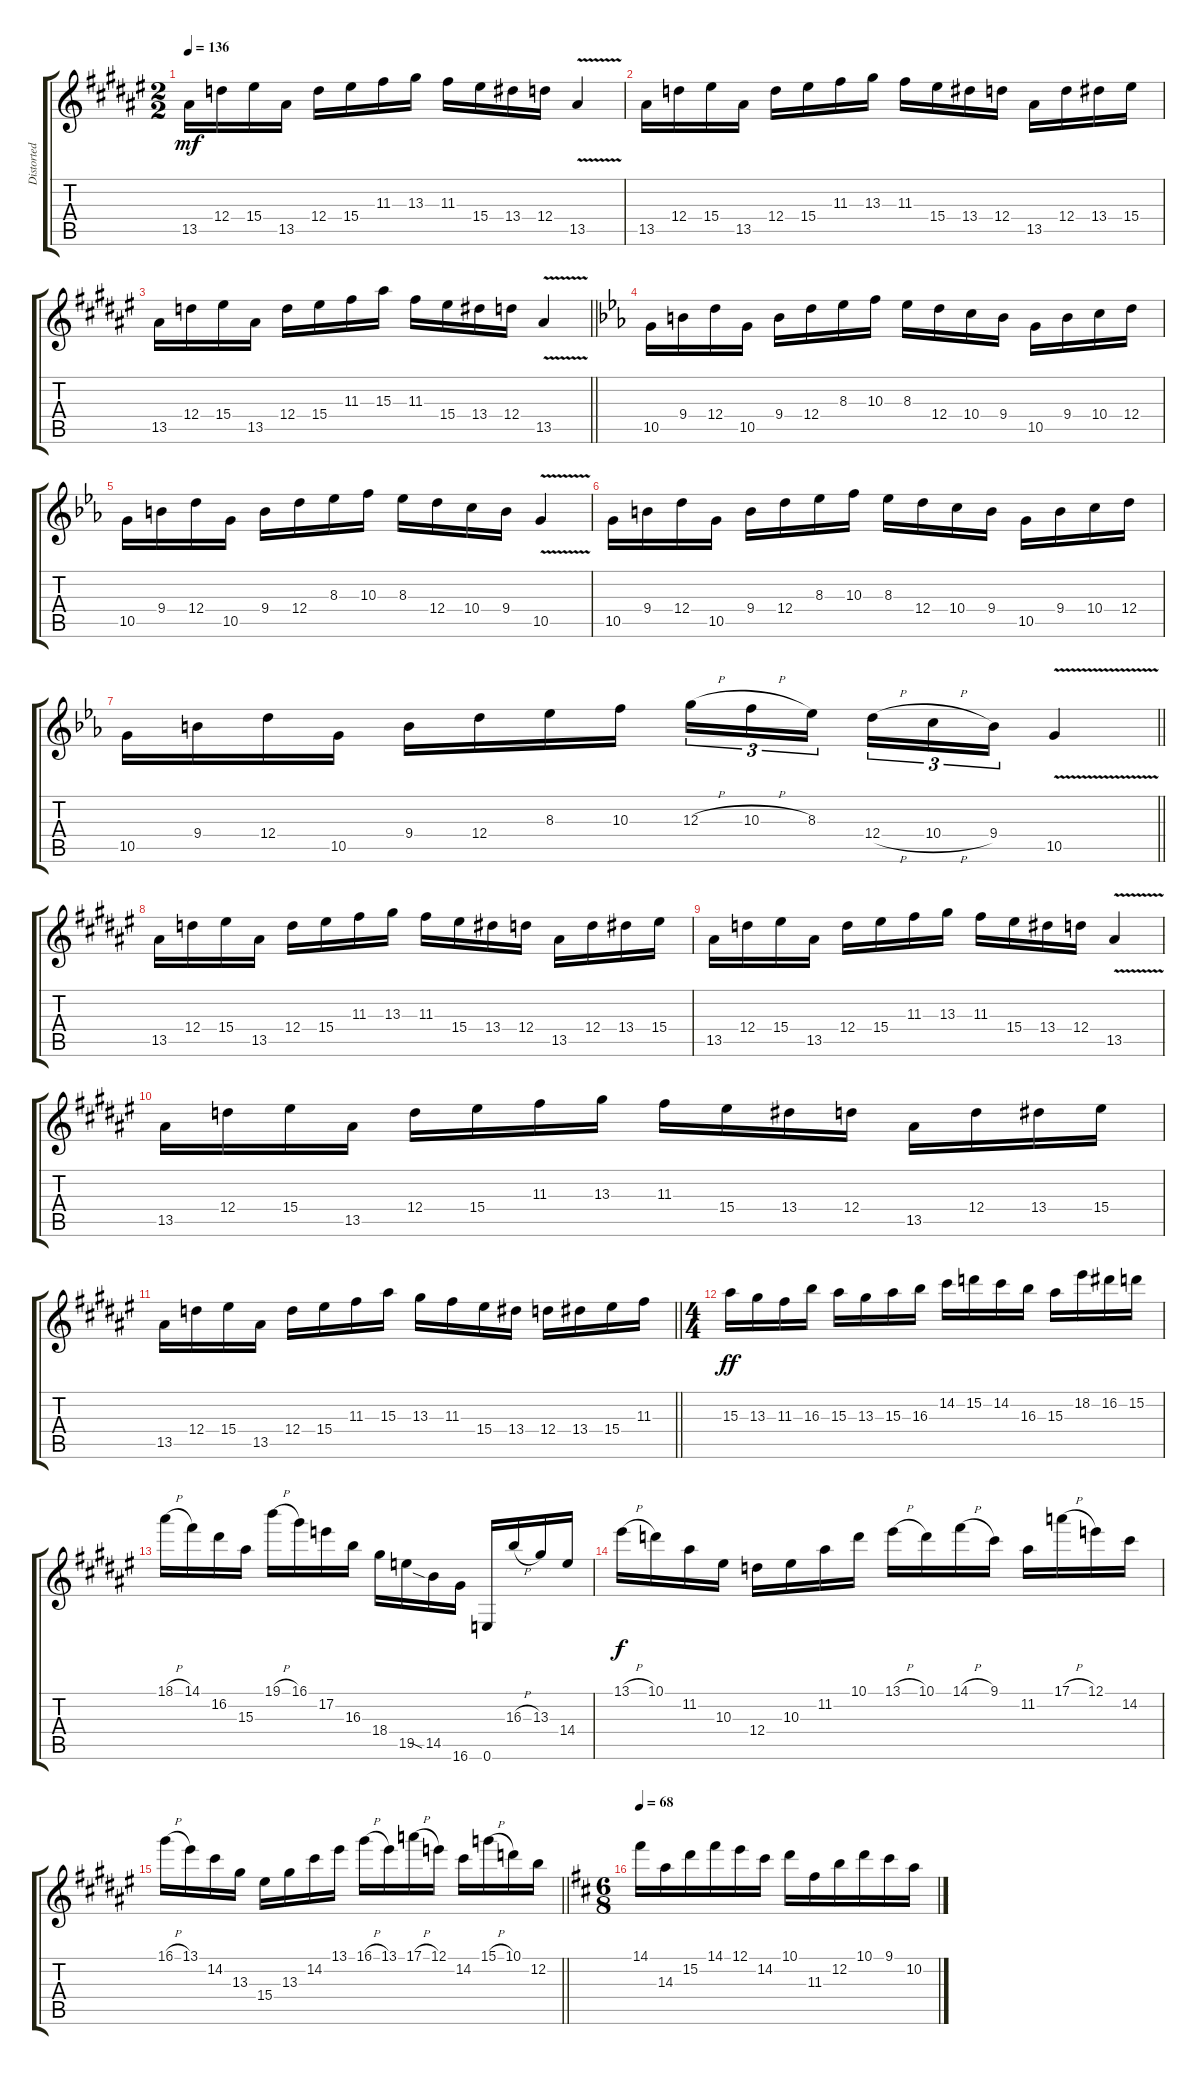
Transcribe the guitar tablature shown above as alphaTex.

\track ("Distorted [Right]" "Distorted ") {instrument overdrivenguitar}
\staff {score tabs}
\tuning (E4 B3 G3 D3 A2 E2) {hide}
\ts (2 2)
\tempo 136
\clef g2
\ks f#
13.5.16{dy mf} 12.4.16 15.4.16 13.5.16 12.4.16 15.4.16 11.3.16 13.3.16 11.3.16 15.4.16 13.4.16 12.4.16 13.5{v}.4 |
13.5.16 12.4.16 15.4.16 13.5.16 12.4.16 15.4.16 11.3.16 13.3.16 11.3.16 15.4.16 13.4.16 12.4.16 13.5.16 12.4.16 13.4.16 15.4.16 |
\barLineRight lightlight
13.5.16 12.4.16 15.4.16 13.5.16 12.4.16 15.4.16 11.3.16 15.3.16 11.3.16 15.4.16 13.4.16 12.4.16 13.5{v}.4 |
\ks eb
10.5.16 9.4.16 12.4.16 10.5.16 9.4.16 12.4.16 8.3.16 10.3.16 8.3.16 12.4.16 10.4.16 9.4.16 10.5.16 9.4.16 10.4.16 12.4.16 |
10.5.16 9.4.16 12.4.16 10.5.16 9.4.16 12.4.16 8.3.16 10.3.16 8.3.16 12.4.16 10.4.16 9.4.16 10.5{v}.4 |
10.5.16 9.4.16 12.4.16 10.5.16 9.4.16 12.4.16 8.3.16 10.3.16 8.3.16 12.4.16 10.4.16 9.4.16 10.5.16 9.4.16 10.4.16 12.4.16 |
\barLineRight lightlight
10.5.16 9.4.16 12.4.16 10.5.16 9.4.16 12.4.16 8.3.16 10.3.16 12.3{h}.16{tu (3 2)} 10.3{h}.16{tu (3 2)} 8.3.16{tu (3 2) beam splitsecondary} 12.4{h}.16{tu (3 2)} 10.4{h}.16{tu (3 2)} 9.4.16{tu (3 2)} 10.5{v}.4 |
\ks f#
13.5.16 12.4.16 15.4.16 13.5.16 12.4.16 15.4.16 11.3.16 13.3.16 11.3.16 15.4.16 13.4.16 12.4.16 13.5.16 12.4.16 13.4.16 15.4.16 |
13.5.16 12.4.16 15.4.16 13.5.16 12.4.16 15.4.16 11.3.16 13.3.16 11.3.16 15.4.16 13.4.16 12.4.16 13.5{v}.4 |
13.5.16 12.4.16 15.4.16 13.5.16 12.4.16 15.4.16 11.3.16 13.3.16 11.3.16 15.4.16 13.4.16 12.4.16 13.5.16 12.4.16 13.4.16 15.4.16 |
\barLineRight lightlight
13.5.16 12.4.16 15.4.16 13.5.16 12.4.16 15.4.16 11.3.16 15.3.16 13.3.16 11.3.16 15.4.16 13.4.16 12.4.16 13.4.16 15.4.16 11.3.16 |
\ts (4 4)
15.3.16{dy ff} 13.3.16 11.3.16 16.3.16 15.3.16 13.3.16 15.3.16 16.3.16 14.2.16 15.2.16 14.2.16 16.3.16 15.3.16 18.2.16 16.2.16 15.2.16 |
18.1{h}.16 14.1.16 16.2.16 15.3.16 19.1{h}.16 16.1.16 17.2.16 16.3.16 18.4.16 19.5.16 14.5{sia}.16 16.6.16 0.6.16 16.3{h}.16 13.3.16 14.4.16 |
13.1{h}.16{dy f} 10.1.16 11.2.16 10.3.16 12.4.16 10.3.16 11.2.16 10.1.16 13.1{h}.16 10.1.16 14.1{h}.16 9.1.16 11.2.16 17.1{h}.16 12.1.16 14.2.16 |
\barLineRight lightlight
16.1{h}.16 13.1.16 14.2.16 13.3.16 15.4.16 13.3.16 14.2.16 13.1.16 16.1{h}.16 13.1.16 17.1{h}.16 12.1.16 14.2.16 15.1{h}.16 10.1.16 12.2.16 |
\ts (6 8)
\section ("" " ")
\tempo 68
\ks d
14.1.16 14.3.16 15.2.16 14.1.16 12.1.16 14.2.16 10.1.16 11.3.16 12.2.16 10.1.16 9.1.16 10.2.16
